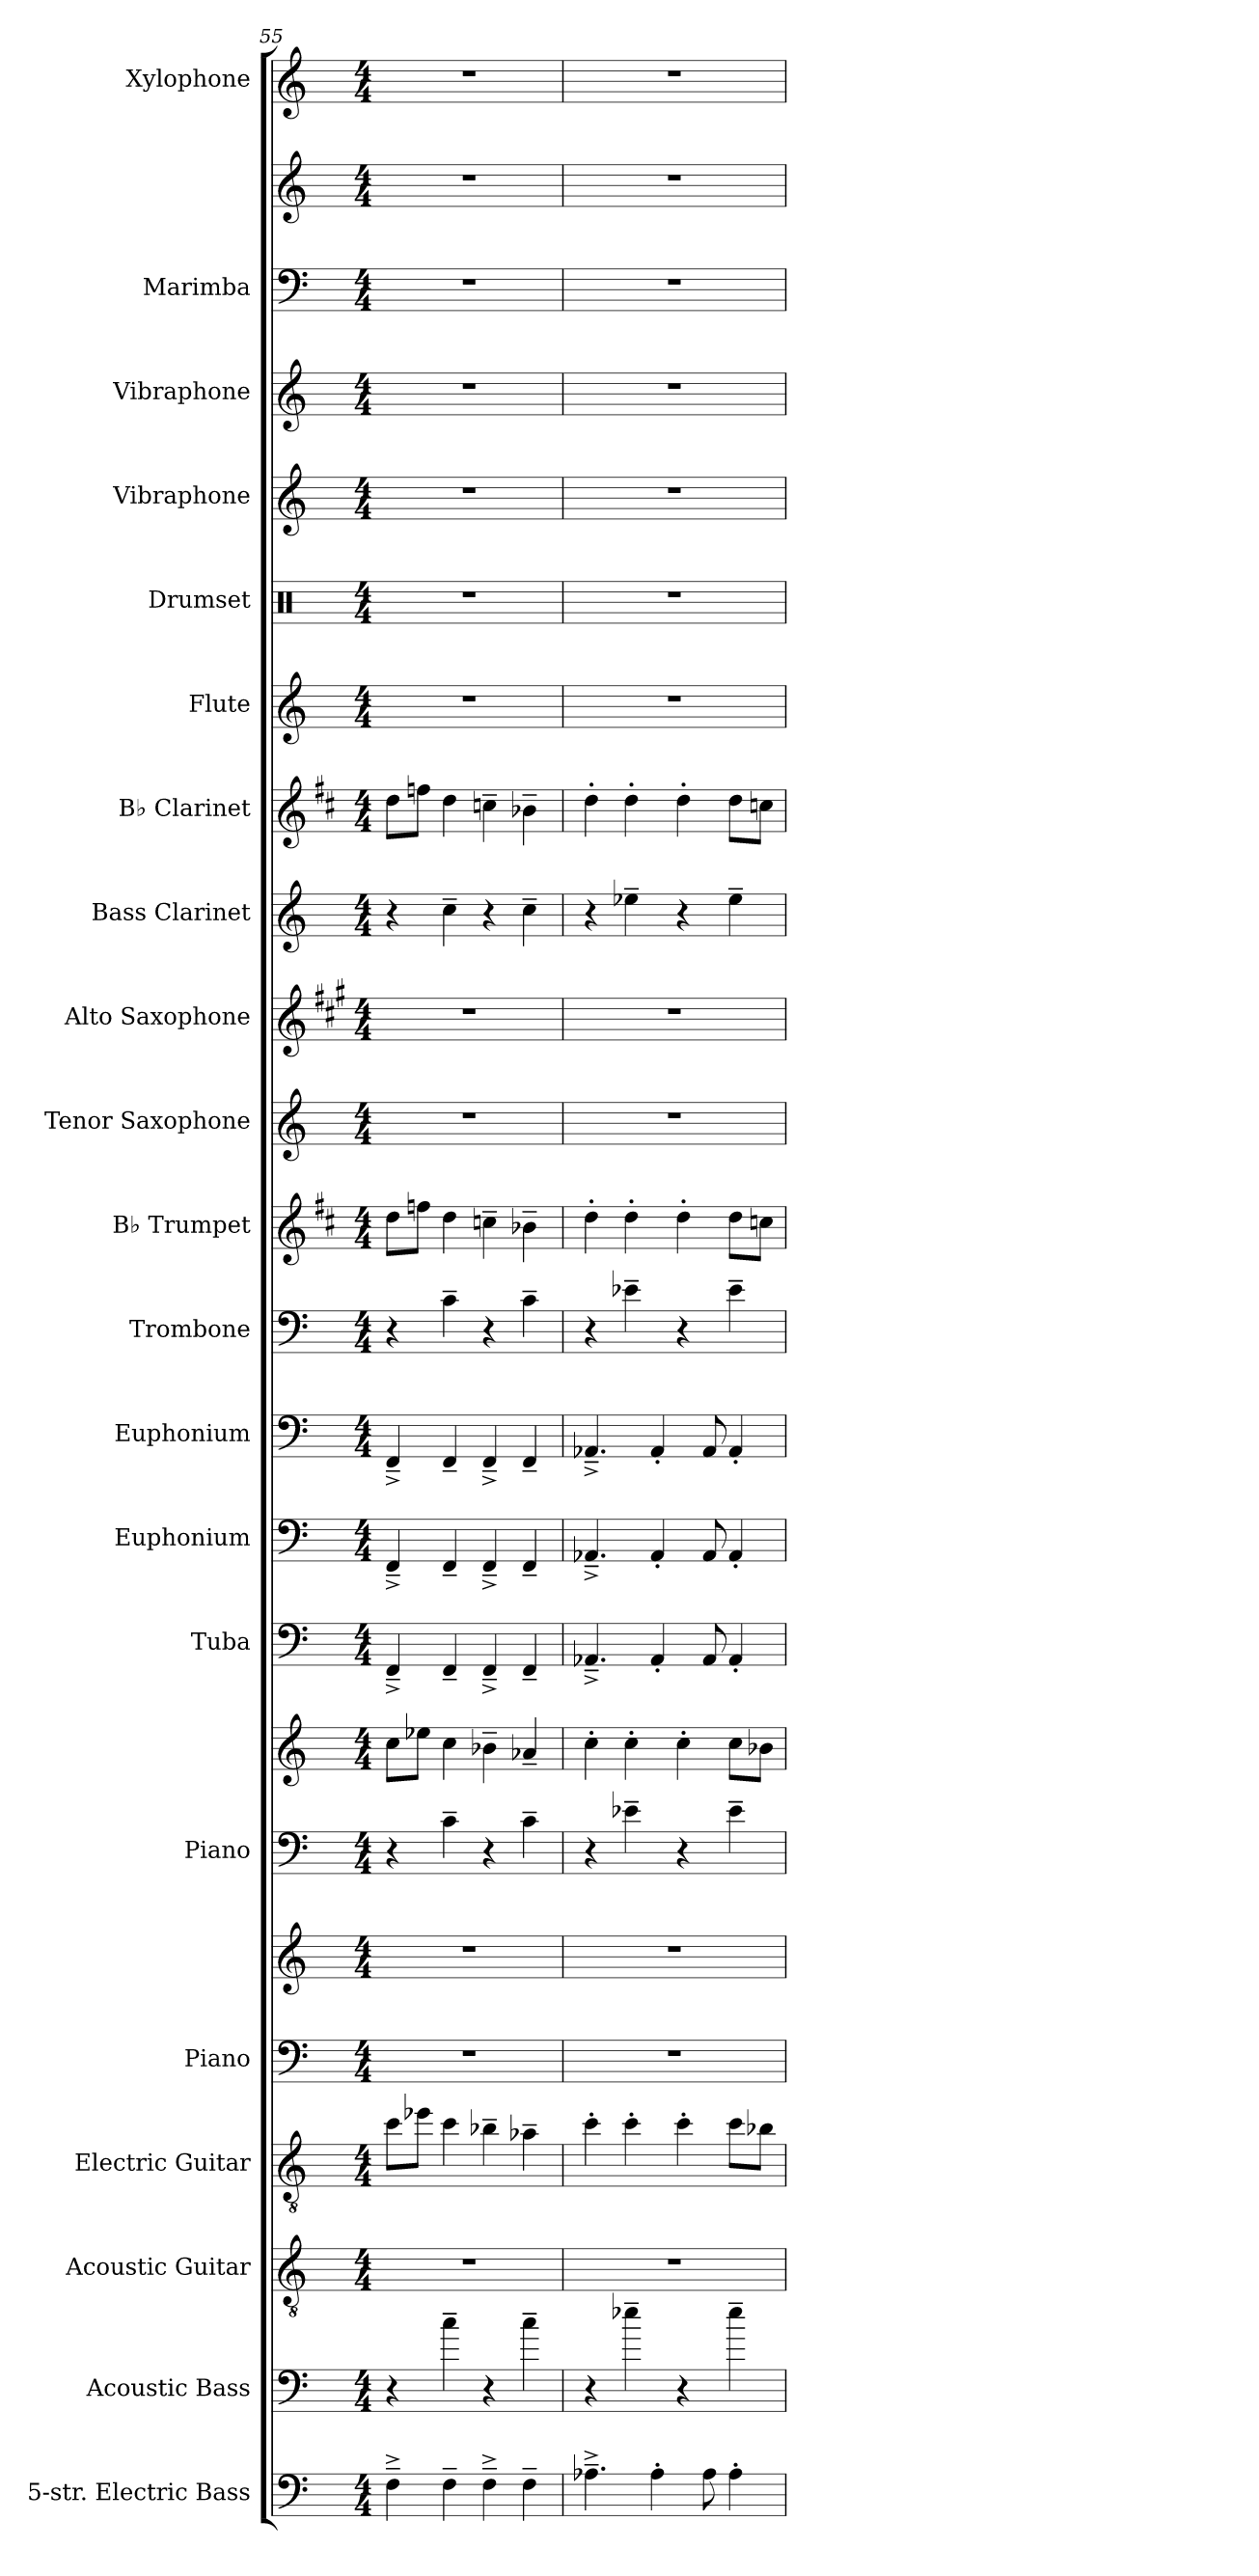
**kern	**kern	**kern	**kern	**kern	**kern	**kern	**kern	**kern	**kern	**kern	**kern	**kern	**kern	**kern	**kern	**kern	**kern	**kern	**kern	**kern	**kern	**kern	**kern
*part21	*part20	*part19	*part18	*part17	*part17	*part16	*part16	*part15	*part14	*part13	*part12	*part11	*part10	*part9	*part8	*part7	*part6	*part5	*part4	*part3	*part2	*part2	*part1
*staff24	*staff23	*staff22	*staff21	*staff20	*staff19	*staff18	*staff17	*staff16	*staff15	*staff14	*staff13	*staff12	*staff11	*staff10	*staff9	*staff8	*staff7	*staff6	*staff5	*staff4	*staff3	*staff2	*staff1
*I"5-str. Electric Bass	*I"Acoustic Bass	*I"Acoustic Guitar	*I"Electric Guitar	*I"Piano	*	*I"Piano	*	*I"Tuba	*I"Euphonium	*I"Euphonium	*I"Trombone	*I"B♭ Trumpet	*I"Tenor Saxophone	*I"Alto Saxophone	*I"Bass Clarinet	*I"B♭ Clarinet	*I"Flute	*I"Drumset	*I"Vibraphone	*I"Vibraphone	*I"Marimba	*	*I"Xylophone
*I'El. B.	*I'Bass	*I'Guit.	*I'El. Guit.	*I'Pno.	*	*I'Pno.	*	*I'Tba.	*I'Euph.	*I'Euph.	*I'Tbn.	*I'B♭ Tpt.	*I'T. Sax.	*I'A. Sax.	*I'B. Cl.	*I'B♭ Cl.	*I'Fl.	*I'Drs.	*I'Vib.	*I'Vib.	*I'Mrm.	*	*I'Xyl.
*clefF4	*clefF4	*clefGv2	*clefGv2	*clefF4	*clefG2	*clefF4	*clefG2	*clefF4	*clefF4	*clefF4	*clefF4	*clefG2	*clefG2	*clefG2	*clefG2	*clefG2	*clefG2	*clefX	*clefG2	*clefG2	*clefF4	*clefG2	*clefG2
*ITrd7c12	*ITrd7c12	*	*	*	*	*	*	*	*	*	*	*ITrd1c2	*ITrd8c14	*ITrd5c9	*ITrd8c14	*ITrd1c2	*	*	*	*	*	*	*ITrd-7c-12
*k[]	*k[]	*k[]	*k[]	*k[]	*k[]	*k[]	*k[]	*k[]	*k[]	*k[]	*k[]	*k[]	*k[]	*k[]	*k[]	*k[]	*k[]	*k[]	*k[]	*k[]	*k[]	*k[]	*k[]
*M4/4	*M4/4	*M4/4	*M4/4	*M4/4	*M4/4	*M4/4	*M4/4	*M4/4	*M4/4	*M4/4	*M4/4	*M4/4	*M4/4	*M4/4	*M4/4	*M4/4	*M4/4	*M4/4	*M4/4	*M4/4	*M4/4	*M4/4	*M4/4
=55	=55	=55	=55	=55	=55	=55	=55	=55	=55	=55	=55	=55	=55	=55	=55	=55	=55	=55	=55	=55	=55	=55	=55
4FF~^\	4r	1r	8cc\L	1r	1r	4r	8cc\L	4FF~^/	4FF~^/	4FF~^/	4r	8cc\L	1r	1r	4r	8cc\L	1r	1r	1r	1r	1r	1r	1r
.	.	.	8ee-X\J	.	.	.	8ee-X\J	.	.	.	.	8ee-X\J	.	.	.	8ee-X\J	.	.	.	.	.	.	.
4FF~\	4c~\	.	4cc\	.	.	4c~\	4cc\	4FF~/	4FF~/	4FF~/	4c~\	4cc\	.	.	4c~\	4cc\	.	.	.	.	.	.	.
4FF~^\	4r	.	4b-X~\	.	.	4r	4b-X~\	4FF~^/	4FF~^/	4FF~^/	4r	4b-X~\	.	.	4r	4b-X~\	.	.	.	.	.	.	.
4FF~\	4c~\	.	4a-X~\	.	.	4c~\	4a-X~/	4FF~/	4FF~/	4FF~/	4c~\	4a-X~\	.	.	4c~\	4a-X~\	.	.	.	.	.	.	.
=56	=56	=56	=56	=56	=56	=56	=56	=56	=56	=56	=56	=56	=56	=56	=56	=56	=56	=56	=56	=56	=56	=56	=56
4.AA-X~^\	4r	1r	4cc'\	1r	1r	4r	4cc'\	4.AA-X~^/	4.AA-X~^/	4.AA-X~^/	4r	4cc'\	1r	1r	4r	4cc'\	1r	1r	1r	1r	1r	1r	1r
.	4e-X~\	.	4cc'\	.	.	4e-X~\	4cc'\	.	.	.	4e-X~\	4cc'\	.	.	4e-X~\	4cc'\	.	.	.	.	.	.	.
4AA-'\	.	.	.	.	.	.	.	4AA-'/	4AA-'/	4AA-'/	.	.	.	.	.	.	.	.	.	.	.	.	.
.	4r	.	4cc'\	.	.	4r	4cc'\	.	.	.	4r	4cc'\	.	.	4r	4cc'\	.	.	.	.	.	.	.
8AA-\	.	.	.	.	.	.	.	8AA-/	8AA-/	8AA-/	.	.	.	.	.	.	.	.	.	.	.	.	.
4AA-'\	4e-~\	.	8cc\L	.	.	4e-~\	8cc\L	4AA-'/	4AA-'/	4AA-'/	4e-~\	8cc\L	.	.	4e-~\	8cc\L	.	.	.	.	.	.	.
.	.	.	8b-X\J	.	.	.	8b-X\J	.	.	.	.	8b-X\J	.	.	.	8b-X\J	.	.	.	.	.	.	.
=	=	=	=	=	=	=	=	=	=	=	=	=	=	=	=	=	=	=	=	=	=	=	=
*-	*-	*-	*-	*-	*-	*-	*-	*-	*-	*-	*-	*-	*-	*-	*-	*-	*-	*-	*-	*-	*-	*-	*-
